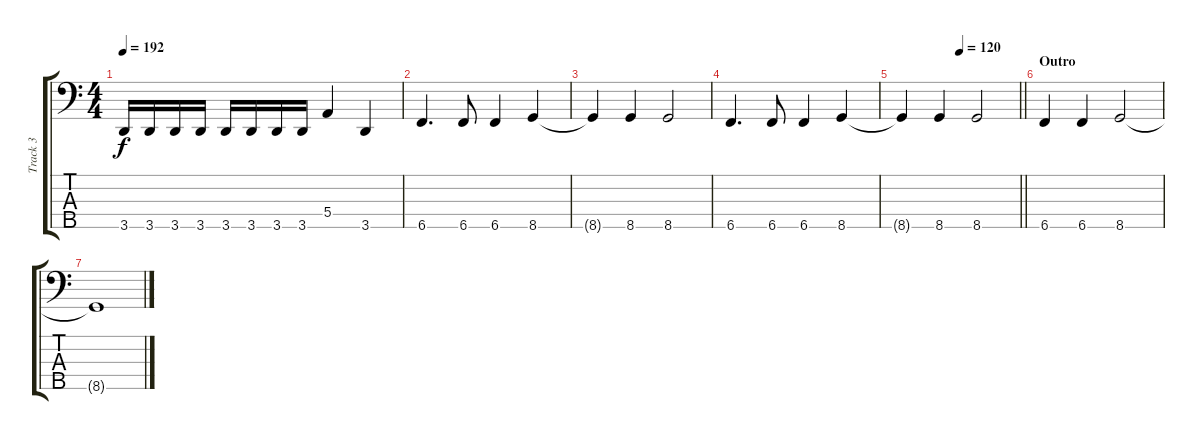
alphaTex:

\track ("Track 3" "Track 3") {instrument electricbassfinger}
\staff {score tabs}
\tuning (G2 D2 A1 E1 B0) {hide}
\ts (4 4)
\tempo 192
\clef f4
\ks c
3.5.16{dy f} 3.5.16 3.5.16 3.5.16 3.5.16 3.5.16 3.5.16 3.5.16 5.4.4 3.5.4 |
6.5.4{d} 6.5.8 6.5.4 8.5.4 |
8.5{t}.4 8.5.4 8.5.2 |
6.5.4{d} 6.5.8 6.5.4 8.5.4 |
\tempo (120 0.5)
\barLineRight lightlight
8.5{t}.4 8.5.4 8.5.2 |
\section ("" "Outro")
6.5.4 6.5.4 8.5.2 |
8.5{t}.1
